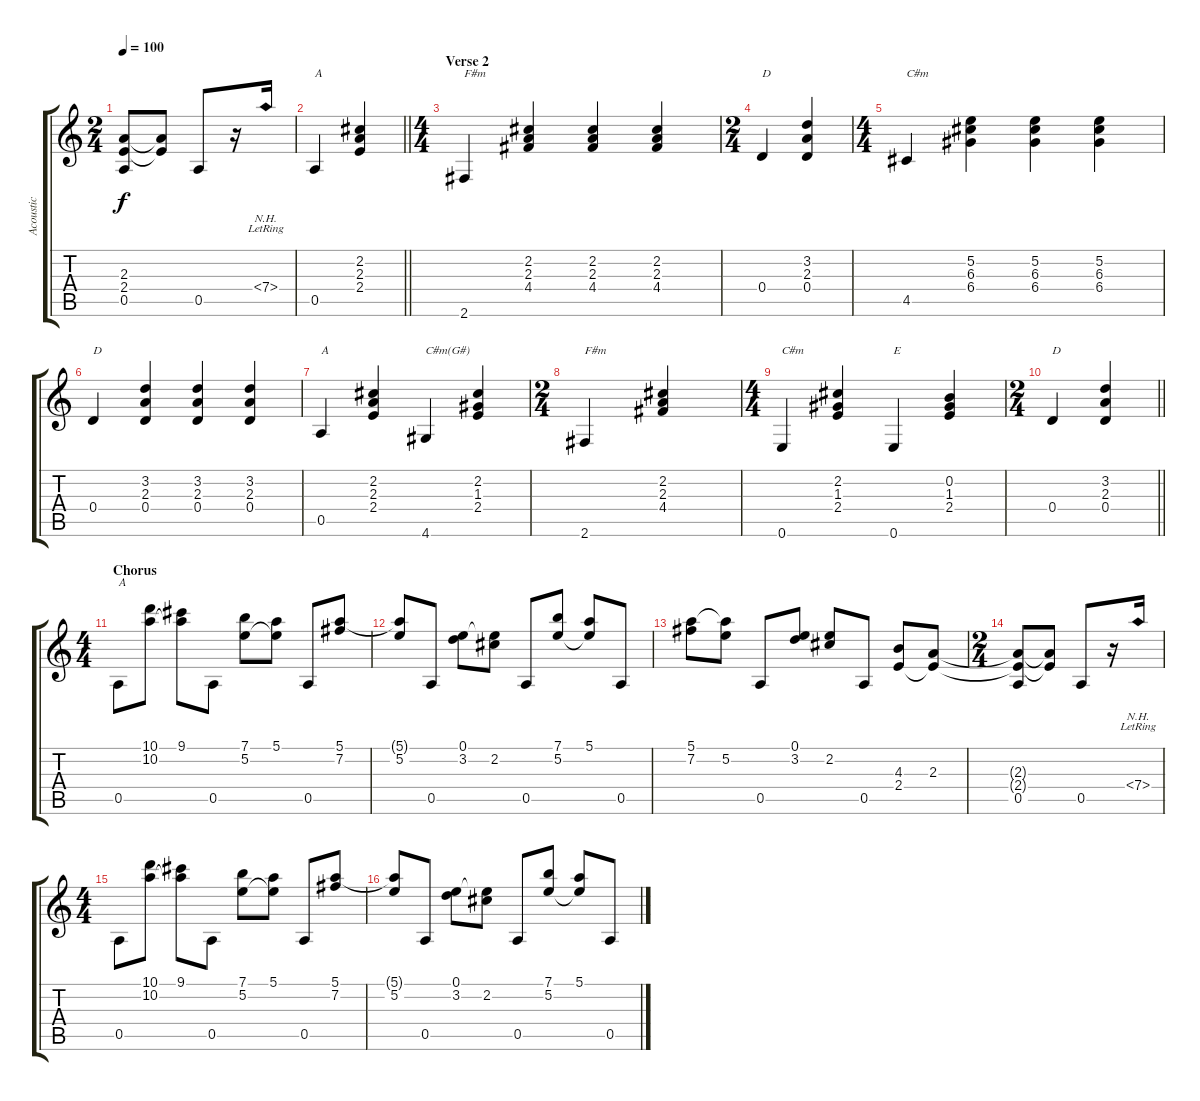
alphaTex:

\track ("Acoustic" "Acoustic") {instrument acousticguitarsteel}
\staff {score tabs}
\tuning (E4 B3 G3 D3 A2 E2) {hide}
\ts (2 4)
\tempo 100
\clef g2
\ks c
(2.3{t} 2.4{t} 0.5).8{dy f} (2.3{t} 2.4{t}).8 0.5.8 r.16 7.4{nh lr}.16 |
\barLineRight lightlight
0.5.4{txt "A" volume 4} (2.2 2.3 2.4).4 |
\ts (4 4)
\section ("" "Verse 2")
2.6.4{txt "F#m"} (2.2 2.3 4.4).4 (2.2 2.3 4.4).4 (2.2 2.3 4.4).4 |
\ts (2 4)
0.4.4{txt "D"} (3.2 2.3 0.4).4 |
\ts (4 4)
4.5.4{txt "C#m"} (5.2 6.3 6.4).4 (5.2 6.3 6.4).4 (5.2 6.3 6.4).4 |
0.4.4{txt "D"} (3.2 2.3 0.4).4 (3.2 2.3 0.4).4 (3.2 2.3 0.4).4 |
0.5.4{txt "A"} (2.2 2.3 2.4).4 4.6.4{txt "C#m(G#)"} (2.2 1.3 2.4).4 |
\ts (2 4)
2.6.4{txt "F#m"} (2.2 2.3 4.4).4 |
\ts (4 4)
0.6.4{txt "C#m"} (2.2 1.3 2.4).4 0.6.4{txt "E"} (0.2 1.3 2.4).4 |
\ts (2 4)
\barLineRight lightlight
0.4.4{txt "D"} (3.2 2.3 0.4).4 |
\ts (4 4)
\section ("" "Chorus")
0.5.8{txt "A" volume 5} (10.1 10.2).8 (9.1 10.2{t}).8 0.5.8 (7.1 5.2).8 (5.1 5.2{t}).8 0.5.8 (5.1 7.2).8 |
(5.1{t} 5.2).8 0.5.8 (0.1 3.2).8 (0.1{t} 2.2).8 0.5.8 (7.1 5.2).8 (5.1 5.2{t}).8 0.5.8 |
(5.1 7.2).8 (5.1{t} 5.2).8 0.5.8 (0.1 3.2).8 (0.1{t} 2.2).8 0.5.8 (4.3 2.4).8 (2.3 2.4{t}).8 |
\ts (2 4)
(2.3{t} 2.4{t} 0.5).8 (2.3{t} 2.4{t}).8 0.5.8 r.16 7.4{nh lr}.16 |
\ts (4 4)
0.5.8 (10.1 10.2).8 (9.1 10.2{t}).8 0.5.8 (7.1 5.2).8 (5.1 5.2{t}).8 0.5.8 (5.1 7.2).8 |
(5.1{t} 5.2).8 0.5.8 (0.1 3.2).8 (0.1{t} 2.2).8 0.5.8 (7.1 5.2).8 (5.1 5.2{t}).8 0.5.8
